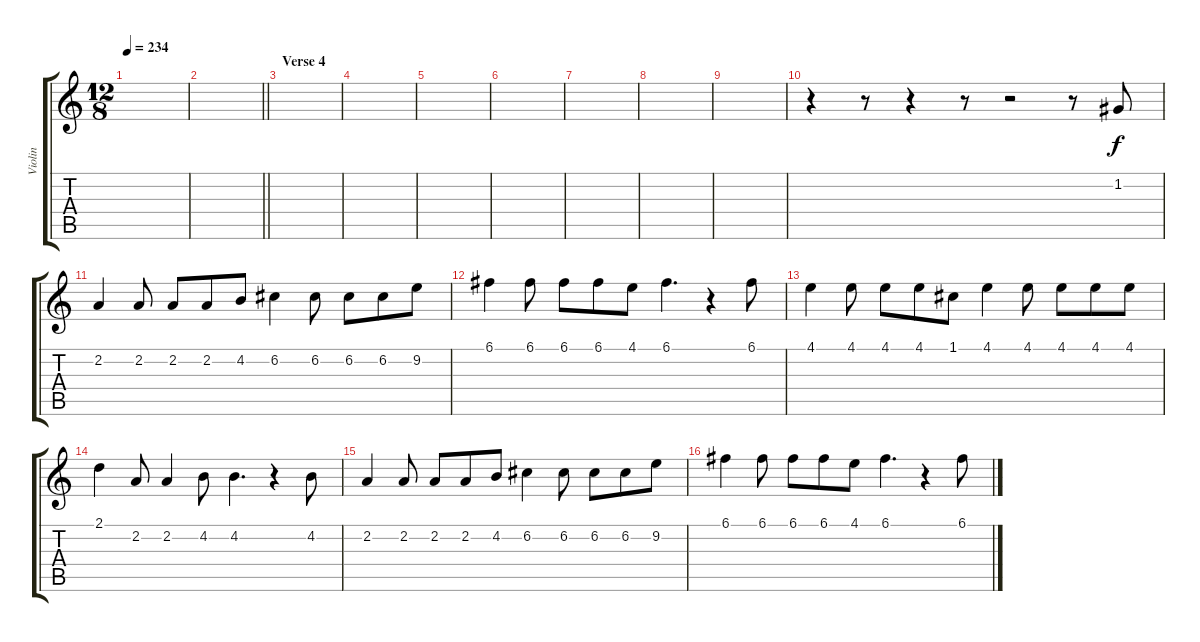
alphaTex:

\track ("Violin" "Violin") {instrument violin}
\staff {score tabs}
\tuning (C5 G4 Eb4 Bb3 F3 C3) {hide}
\ts (12 8)
\tempo 234
\clef g2
\ks c
|
\barLineRight lightlight
|
\section ("" "Verse 4")
|
|
|
|
|
|
|
r.4 r.8 r.4 r.8 r.2 r.8 1.2.8 |
2.2.4 2.2.8 2.2.8 2.2.8 4.2.8 6.2.4 6.2.8 6.2.8 6.2.8 9.2.8 |
6.1.4 6.1.8 6.1.8 6.1.8 4.1.8 6.1.4{d} r.4 6.1.8 |
4.1.4 4.1.8 4.1.8 4.1.8 1.1.8 4.1.4 4.1.8 4.1.8 4.1.8 4.1.8 |
2.1.4 2.2.8 2.2.4 4.2.8 4.2.4{d} r.4 4.2.8 |
2.2.4 2.2.8 2.2.8 2.2.8 4.2.8 6.2.4 6.2.8 6.2.8 6.2.8 9.2.8 |
6.1.4 6.1.8 6.1.8 6.1.8 4.1.8 6.1.4{d} r.4 6.1.8
